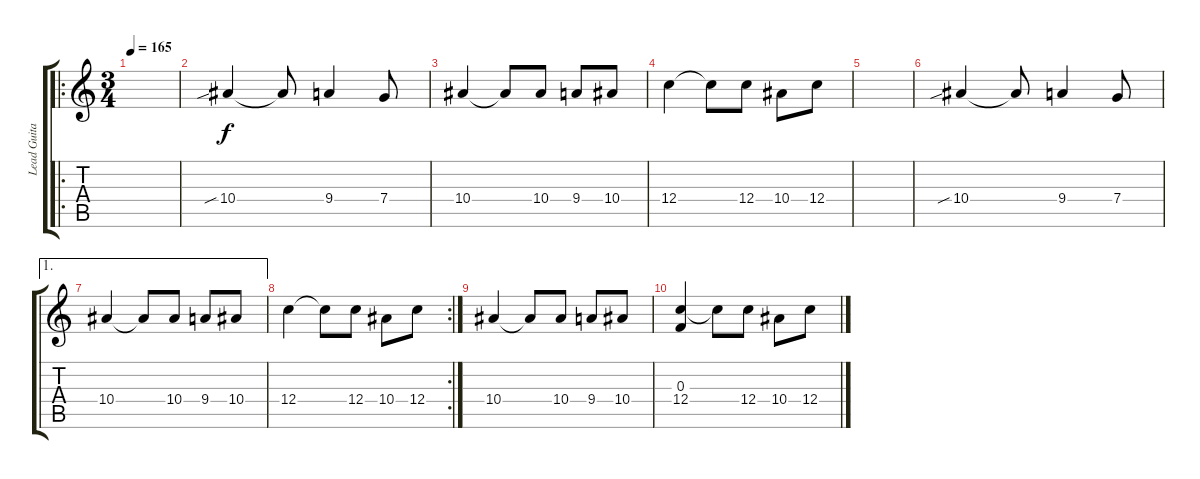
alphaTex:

\track ("Lead Guitar (studio) 1" "Lead Guita") {instrument distortionguitar}
\staff {score tabs}
\tuning (D4 A3 F3 C3 G2 D2) {hide}
\ro
\ts (3 4)
\tempo 165
\clef g2
\ks c
|
10.4{sib}.4 10.4{t}.8 9.4.4 7.4.8 |
10.4.4 10.4{t}.8 10.4.8 9.4.8 10.4.8 |
12.4.4 12.4{t}.8 12.4.8 10.4.8 12.4.8 |
|
10.4{sib}.4 10.4{t}.8 9.4.4 7.4.8 |
\ae 1
10.4.4 10.4{t}.8 10.4.8 9.4.8 10.4.8 |
\rc 2
12.4.4 12.4{t}.8 12.4.8 10.4.8 12.4.8 |
10.4.4 10.4{t}.8 10.4.8 9.4.8 10.4.8 |
(0.3 12.4).4 12.4{t}.8 12.4.8 10.4.8 12.4.8
